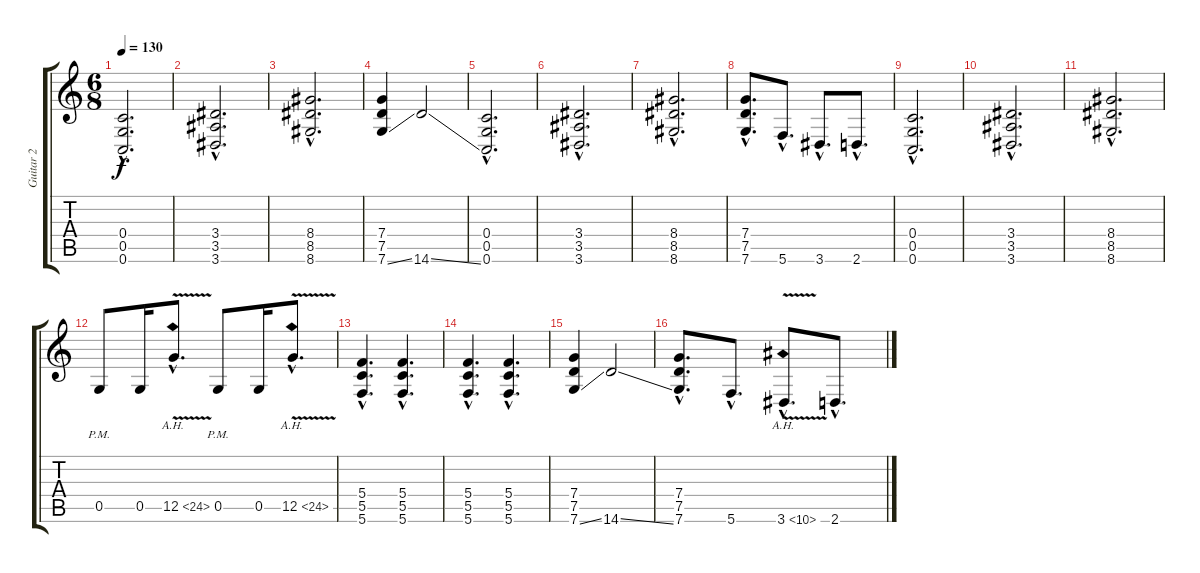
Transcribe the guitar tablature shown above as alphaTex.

\track ("Guitar 2" "Guitar 2") {instrument distortionguitar}
\staff {score tabs}
\tuning (D4 A3 F3 C3 G2 C2) {hide}
\ts (6 8)
\section ("" "")
\tempo 130
\clef g2
\ks c
(0.4{hac} 0.5{hac} 0.6{hac}).2{d dy f} |
(3.4{hac} 3.5{hac} 3.6{hac}).2{d} |
(8.4{hac} 8.5{hac} 8.6{hac}).2{d} |
(7.4 7.5 7.6{ss}).4 14.6{ss}.2 |
(0.4{hac} 0.5{hac} 0.6{hac}).2{d} |
(3.4{hac} 3.5{hac} 3.6{hac}).2{d} |
(8.4{hac} 8.5{hac} 8.6{hac}).2{d} |
(7.4{hac} 7.5{hac} 7.6{hac}).8{d} 5.6{hac}.8{d} 3.6{hac}.8{d} 2.6{hac}.8{d} |
(0.4{hac} 0.5{hac} 0.6{hac}).2{d} |
(3.4{hac} 3.5{hac} 3.6{hac}).2{d} |
(8.4{hac} 8.5{hac} 8.6{hac}).2{d} |
0.5{pm}.8 0.5.16 12.5{ah 12 v hac}.8{d} 0.5{pm}.8 0.5.16 12.5{ah 12 v hac}.8{d} |
(5.4{hac} 5.5{hac} 5.6{hac}).4{d} (5.4{hac} 5.5{hac} 5.6{hac}).4{d} |
(5.4{hac} 5.5{hac} 5.6{hac}).4{d} (5.4{hac} 5.5{hac} 5.6{hac}).4{d} |
(7.4 7.5 7.6{ss}).4 14.6{ss}.2 |
(7.4{hac} 7.5{hac} 7.6{hac}).8{d} 5.6{hac}.8{d} 3.6{ah 7 v hac}.8{d} 2.6{hac}.8{d}
